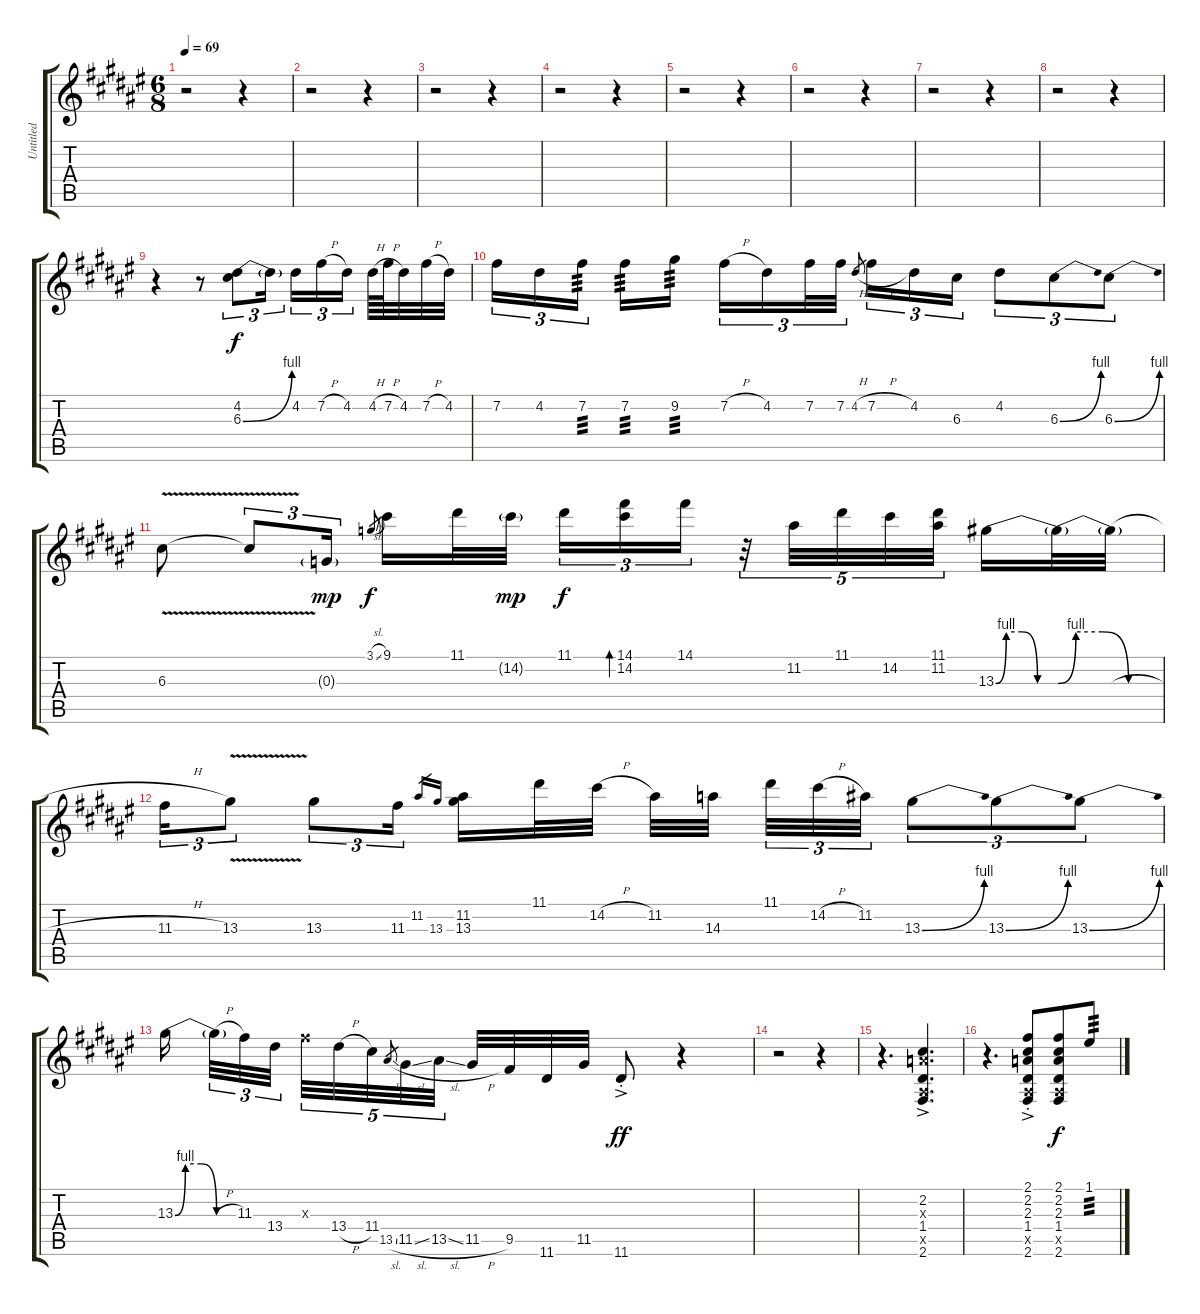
\track ("Untitled" "Untitled") {instrument overdrivenguitar}
\staff {score tabs}
\tuning (E4 B3 G3 D3 A2 E2) {hide}
\ts (6 8)
\tempo 69
\clef g2
\ks d#minor
r.2{dy f} r.4 |
r.2 r.4 |
r.2 r.4 |
r.2 r.4 |
r.2 r.4 |
r.2 r.4 |
r.2 r.4 |
r.2 r.4 |
r.4 r.8 (4.2 6.3{be (bend 0 0 60 4)}).8{tu (3 2)} 6.3{t}.16{tu (3 2) beam splitsecondary} 4.2.16{tu (3 2)} 7.2{h}.16{tu (3 2)} 4.2.16{tu (3 2) beam splitsecondary} 4.2{h}.64 7.2{h}.64 4.2.32 7.2{h}.32 4.2.32 |
7.2.16{tu (3 2)} 4.2.16{tu (3 2)} 7.2.16{tu (3 2) tp 3 beam splitsecondary} 7.2.16{tp 3} 9.2.16{tp 3 beam splitsecondary} 7.2{h}.16{tu (3 2)} 4.2.16{tu (3 2)} 7.2.32{tu (3 2)} 7.2.32{tu (3 2)} 4.2{h}.8{gr} 7.2{h}.16{tu (3 2)} 4.2.16{tu (3 2)} 6.3.16{tu (3 2)} 4.2.8{tu (3 2)} 6.3{be (bend 0 0 60 4)}.8{tu (3 2)} 6.3{be (bend 0 0 60 4)}.8{tu (3 2)} |
6.3{v}.8 6.3{v t}.8{tu (3 2)} 0.3{g}.16{tu (3 2) dy mp} 3.1{sl}.8{gr dy f beam splitsecondary} 9.1.16 11.1.32 14.2{g}.32{dy mp} 11.1.16{tu (3 2) dy f} (14.1 14.2).16{tu (3 2) bd 30} 14.1.16{tu (3 2)} r.32{tu (5 4)} 11.2.32{tu (5 4)} 11.1.32{tu (5 4)} 14.2.32{tu (5 4)} (11.1 11.2).32{tu (5 4) beam splitsecondary} 13.3{be (custom 0 0 10 4 25 4 40 0 60 0)}.16 13.3{be (custom 0 0 10 4 25 4 40 0 60 0) t}.32 13.3{h t}.32 |
11.3{h}.16{tu (3 2)} 13.3{v}.8{tu (3 2)} 13.3.8{tu (3 2)} 11.3.16{tu (3 2)} 11.2.16{gr} 13.3.16{gr beam splitsecondary} (11.2 13.3).16 11.1.32 14.2{h}.32 11.2.32 14.3.32{beam splitsecondary} 11.1.32{tu (3 2)} 14.2{h}.32{tu (3 2)} 11.2.32{tu (3 2)} 13.3{be (bend 0 0 60 4)}.8{tu (3 2)} 13.3{be (bend 0 0 60 4)}.8{tu (3 2)} 13.3{be (bend 0 0 60 4)}.8{tu (3 2)} |
13.3{be (custom 0 0 10 4 25 4 40 0 60 0)}.16{beam splitsecondary} 13.3{h t}.32{tu (3 2)} 11.3.32{tu (3 2)} 13.4.32{tu (3 2) beam splitsecondary} 11.3{x}.32{tu (5 4)} 13.4{h}.32{tu (5 4)} 11.4.32{tu (5 4)} 13.5{sl}.8{gr} 11.5{sl}.32{tu (5 4)} 13.5{sl}.32{tu (5 4) beam splitsecondary} 11.5{h}.32 9.5.32 11.6.32 11.5.32 11.6{ac st}.8{dy ff} r.4 |
r.2 r.4 |
r.4{d} (2.2{ac} 2.3{ac x} 1.4{ac} 1.5{ac x} 2.6{ac}).4{d} |
r.4{d} (2.1{ac st} 2.2{ac st} 2.3{ac st} 1.4{ac st} 1.5{ac st x} 2.6{ac st}).8 (2.1 2.2 2.3 1.4 1.5{x} 2.6).8{dy f} 1.1.8{tp 3}
